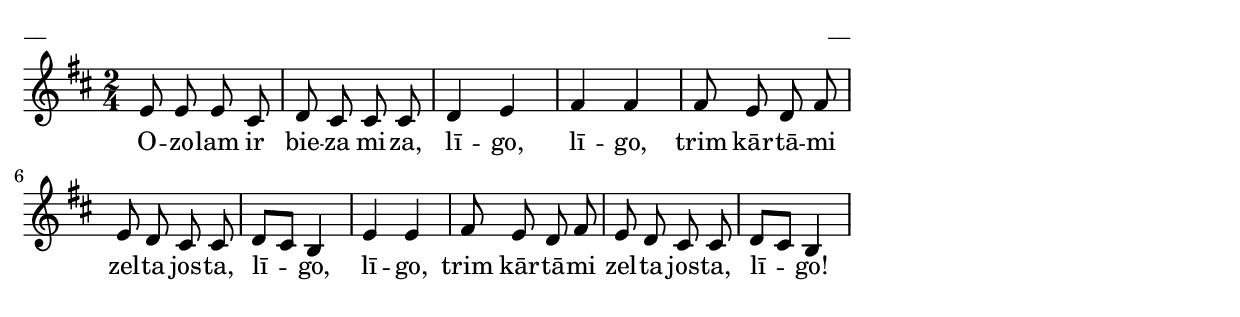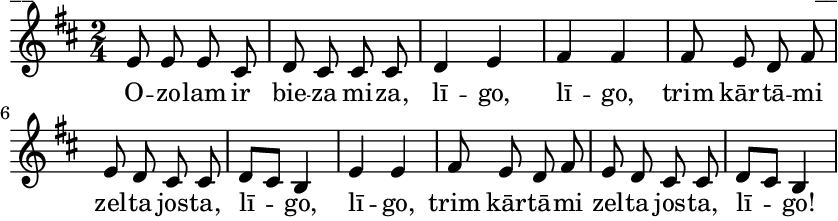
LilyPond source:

\version "2.13.18"
#(ly:set-option 'crop #t)

%\header {
%    title = "Ozolam ir bieza miza",AA lapas, Jāņi
%}
\paper {
line-width = 14\cm
left-margin = 0.4\cm
between-system-padding = 0.1\cm
between-system-space = 0.1\cm
}
\layout {
indent = #0
ragged-last = ##f
}

voiceA = \relative c' {
\clef "treble"
\key d \major
\time 2/4
e8 e e cis |
d8 cis cis cis |
d4 e |
fis4 fis |
fis8 e d fis |
e8 d cis cis |
d8[ cis] b4 |
e4 e |
fis8 e d fis |
e8 d cis cis |
d8[ cis] b4 |
} 

lyricA = \lyricmode {
O -- zo -- lam ir bie -- za mi -- za, lī -- go, lī -- go, trim kār -- tā -- mi zel -- ta jos -- ta, lī -- go, lī -- go,
trim kār -- tā -- mi zel -- ta jos -- ta, lī -- go!
} 

fullScore = <<
\new Staff {
<<
\new Voice = "voiceA" { \oneVoice \autoBeamOff \voiceA }
\new Lyrics \lyricsto "voiceA" \lyricA
>>
}
>>

\score {
\fullScore
\header { piece = "__" opus = "__" }
}
\markup { \with-color #(x11-color 'white) \sans \smaller "__" }
\score {
\unfoldRepeats
\fullScore
\midi {
\context { \Staff \remove "Staff_performer" }
\context { \Voice \consists "Staff_performer" }
}
}


